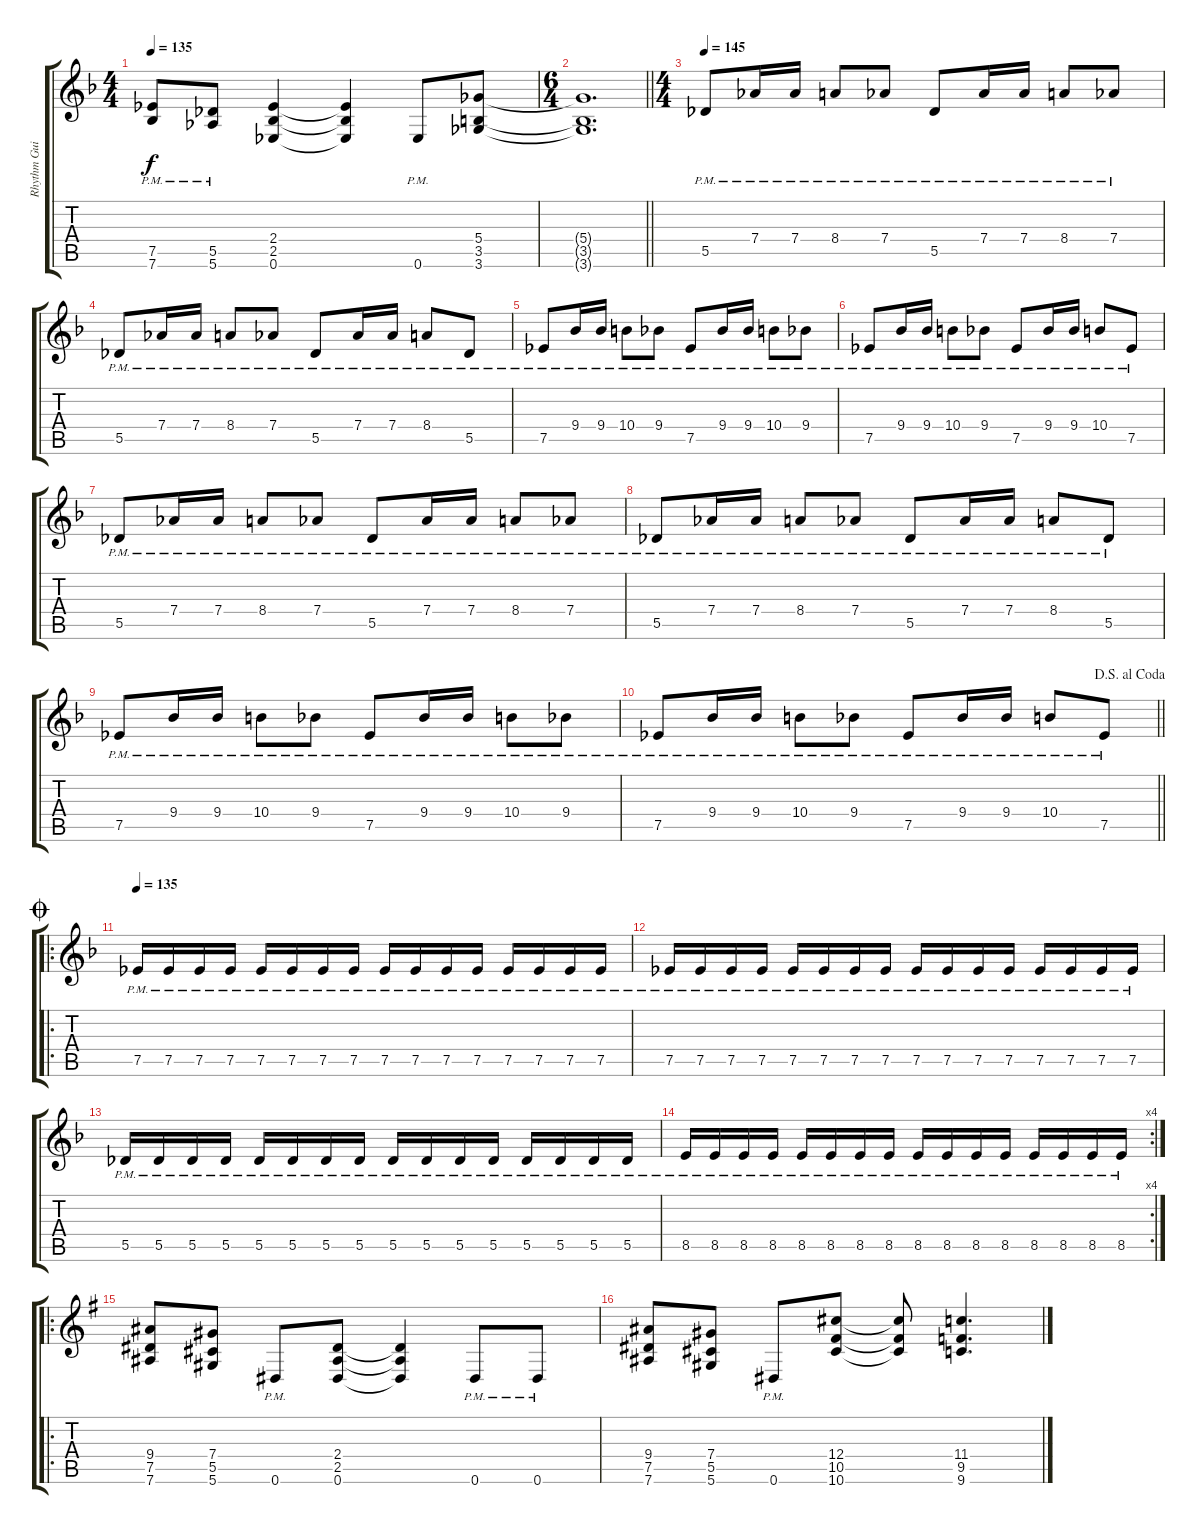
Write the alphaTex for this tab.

\track ("Rhythm Guitar" "Rhythm Gui") {instrument distortionguitar}
\staff {score tabs}
\tuning (Eb4 Bb3 Gb3 Db3 Ab2 Eb2) {hide}
\ts (4 4)
\tempo 135
\clef g2
\ks f
(7.5{pm} 7.6{pm}).8{dy f} (5.5{pm} 5.6{pm}).8 (2.4 2.5 0.6).4 (2.4{t} 2.5{t} 0.6{t}).4 0.6{pm}.8 (5.4 3.5 3.6).8 |
\ts (6 4)
\barLineRight lightlight
(5.4{t} 3.5{t} 3.6{t}).1{d} |
\ts (4 4)
\tempo 145
5.5{pm}.8 7.4{pm}.16 7.4{pm}.16 8.4{pm}.8 7.4{pm}.8 5.5{pm}.8 7.4{pm}.16 7.4{pm}.16 8.4{pm}.8 7.4{pm}.8 |
5.5{pm}.8 7.4{pm}.16 7.4{pm}.16 8.4{pm}.8 7.4{pm}.8 5.5{pm}.8 7.4{pm}.16 7.4{pm}.16 8.4{pm}.8 5.5{pm}.8 |
7.5{pm}.8 9.4{pm}.16 9.4{pm}.16 10.4{pm}.8 9.4{pm}.8 7.5{pm}.8 9.4{pm}.16 9.4{pm}.16 10.4{pm}.8 9.4{pm}.8 |
7.5{pm}.8 9.4{pm}.16 9.4{pm}.16 10.4{pm}.8 9.4{pm}.8 7.5{pm}.8 9.4{pm}.16 9.4{pm}.16 10.4{pm}.8 7.5{pm}.8 |
5.5{pm}.8 7.4{pm}.16 7.4{pm}.16 8.4{pm}.8 7.4{pm}.8 5.5{pm}.8 7.4{pm}.16 7.4{pm}.16 8.4{pm}.8 7.4{pm}.8 |
5.5{pm}.8 7.4{pm}.16 7.4{pm}.16 8.4{pm}.8 7.4{pm}.8 5.5{pm}.8 7.4{pm}.16 7.4{pm}.16 8.4{pm}.8 5.5{pm}.8 |
7.5{pm}.8 9.4{pm}.16 9.4{pm}.16 10.4{pm}.8 9.4{pm}.8 7.5{pm}.8 9.4{pm}.16 9.4{pm}.16 10.4{pm}.8 9.4{pm}.8 |
\jump dalsegnoalcoda
\barLineRight lightlight
7.5{pm}.8 9.4{pm}.16 9.4{pm}.16 10.4{pm}.8 9.4{pm}.8 7.5{pm}.8 9.4{pm}.16 9.4{pm}.16 10.4{pm}.8 7.5{pm}.8 |
\ro
\jump coda
\tempo 135
7.5{pm}.16 7.5{pm}.16 7.5{pm}.16 7.5{pm}.16 7.5{pm}.16 7.5{pm}.16 7.5{pm}.16 7.5{pm}.16 7.5{pm}.16 7.5{pm}.16 7.5{pm}.16 7.5{pm}.16 7.5{pm}.16 7.5{pm}.16 7.5{pm}.16 7.5{pm}.16 |
7.5{pm}.16 7.5{pm}.16 7.5{pm}.16 7.5{pm}.16 7.5{pm}.16 7.5{pm}.16 7.5{pm}.16 7.5{pm}.16 7.5{pm}.16 7.5{pm}.16 7.5{pm}.16 7.5{pm}.16 7.5{pm}.16 7.5{pm}.16 7.5{pm}.16 7.5{pm}.16 |
5.5{pm}.16 5.5{pm}.16 5.5{pm}.16 5.5{pm}.16 5.5{pm}.16 5.5{pm}.16 5.5{pm}.16 5.5{pm}.16 5.5{pm}.16 5.5{pm}.16 5.5{pm}.16 5.5{pm}.16 5.5{pm}.16 5.5{pm}.16 5.5{pm}.16 5.5{pm}.16 |
\rc 4
8.5{pm}.16 8.5{pm}.16 8.5{pm}.16 8.5{pm}.16 8.5{pm}.16 8.5{pm}.16 8.5{pm}.16 8.5{pm}.16 8.5{pm}.16 8.5{pm}.16 8.5{pm}.16 8.5{pm}.16 8.5{pm}.16 8.5{pm}.16 8.5{pm}.16 8.5{pm}.16 |
\ro
\ks g
(9.4 7.5 7.6).8 (7.4 5.5 5.6).8 0.6{pm}.8 (2.4 2.5 0.6).8 (2.4{t} 2.5{t} 0.6{t}).4 0.6{pm}.8 0.6{pm}.8 |
(9.4 7.5 7.6).8 (7.4 5.5 5.6).8 0.6{pm}.8 (12.4 10.5 10.6).8 (12.4{t} 10.5{t} 10.6{t}).8 (11.4 9.5 9.6).4{d}
